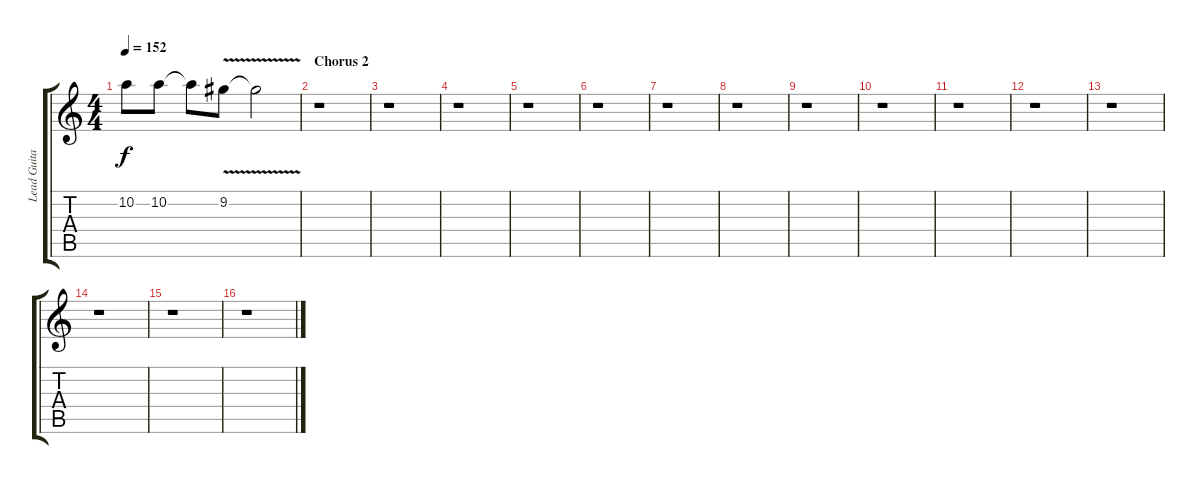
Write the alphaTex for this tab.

\track ("Lead Guitar" "Lead Guita") {instrument overdrivenguitar}
\staff {score tabs}
\tuning (E4 B3 G3 D3 A2 E2) {hide}
\ts (4 4)
\tempo 152
\clef g2
\ks c
10.2{t}.8{dy f} 10.2.8 10.2{t}.8 9.2{v}.8 9.2{t}.2 |
\section ("" "Chorus 2")
r.1 |
r.1 |
r.1 |
r.1 |
r.1 |
r.1 |
r.1 |
r.1 |
r.1 |
r.1 |
r.1 |
r.1 |
r.1 |
r.1 |
r.1
